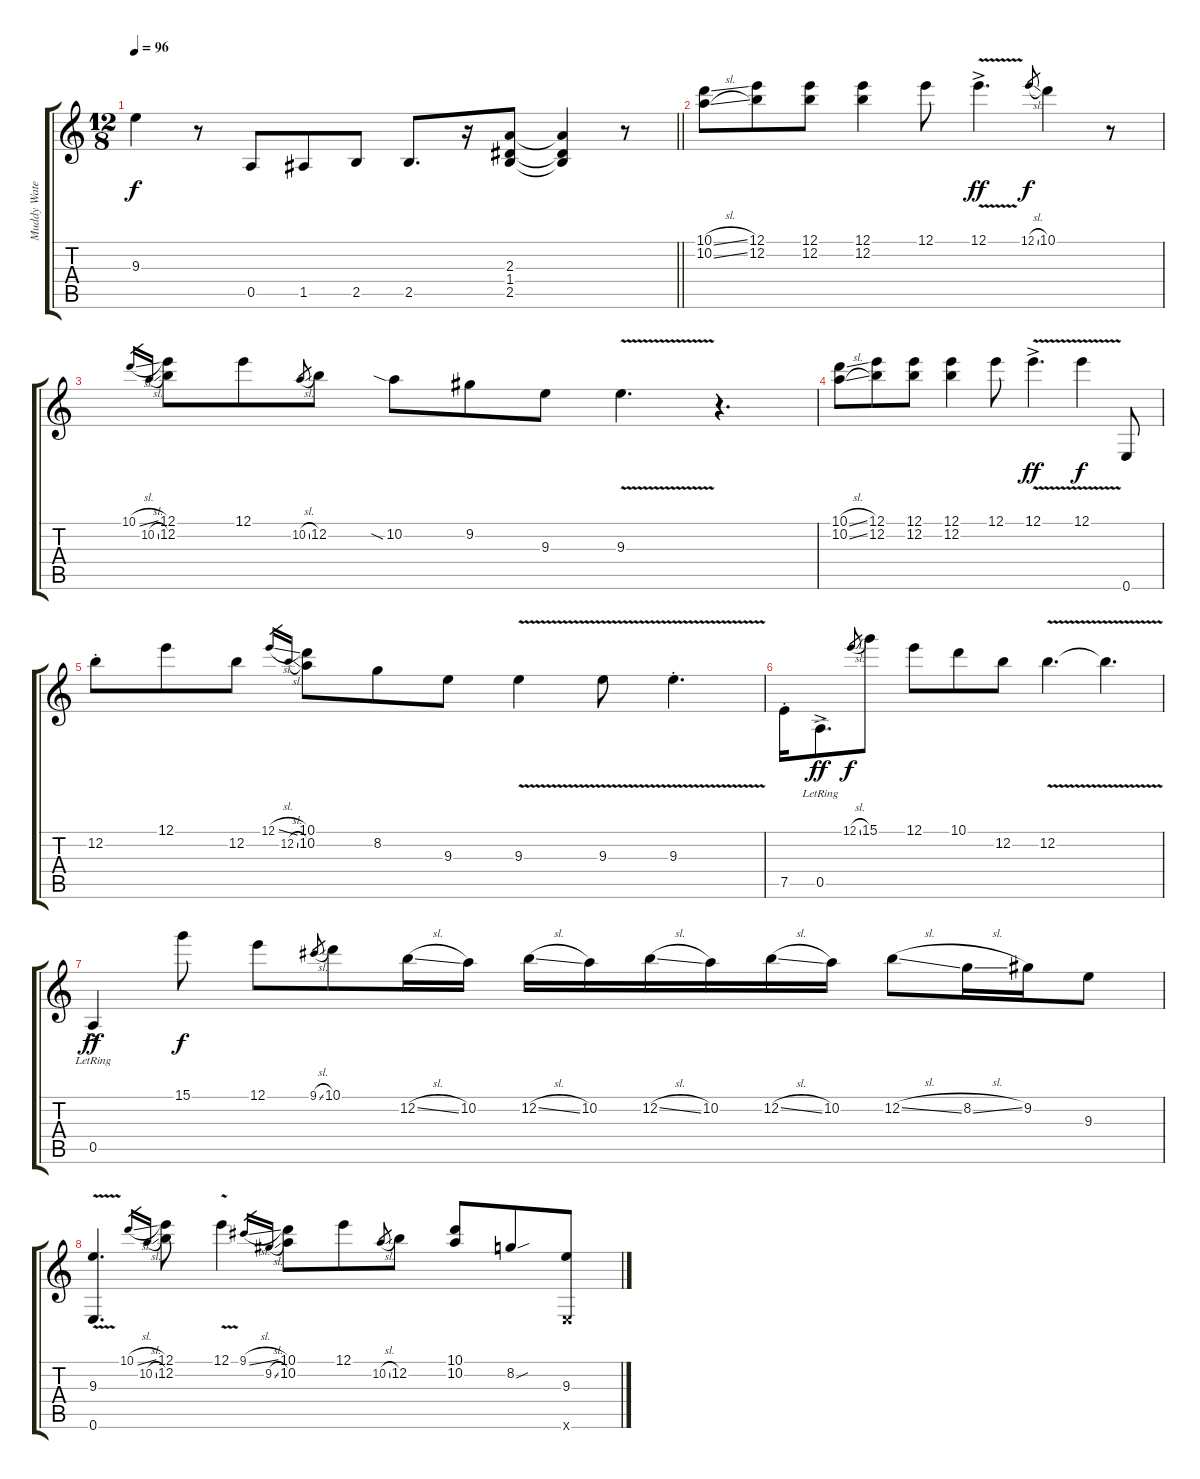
\track ("Muddy Waters- Guitar 1" "Muddy Wate") {instrument acousticguitarsteel}
\staff {score tabs}
\tuning (E4 B3 G3 D3 A2 E2) {hide}
\ts (12 8)
\tempo 96
\clef g2
\barLineRight lightlight
\ks c
9.3.4{dy f} r.8 0.5.8 1.5.8 2.5.8 2.5.8{d} r.16 (2.3 1.4 2.5).8 (2.3{t} 1.4{t} 2.5{t}).4 r.8 |
(10.1{sl} 10.2{sl}).8 (12.1 12.2).8 (12.1 12.2).8 (12.1 12.2).4 12.1.8 12.1{v ac}.4{d dy ff} 12.1{sl}.8{gr dy f} 10.1.4 r.8 |
10.1{sl}.16{gr} 10.2{sl}.16{gr} (12.1 12.2).8 12.1.8 10.2{sl}.8{gr} 12.2.8 10.2{sia}.8 9.2.8 9.3.8 9.3{v}.4{d} r.4{d} |
(10.1{sl} 10.2{sl}).8 (12.1 12.2).8 (12.1 12.2).8 (12.1 12.2).4 12.1.8 12.1{v ac}.4{d dy ff} 12.1{v}.4{dy f} 0.6.8 |
12.2{st}.8 12.1.8 12.2.8 12.1{sl}.16{gr} 12.2{sl}.16{gr} (10.1 10.2).8 8.2.8 9.3.8 9.3{v}.4 9.3{v}.8 9.3{v st}.4{d} |
7.5{st}.16 0.5{ac lr}.8{d dy ff} 12.1{sl}.8{gr dy f} 15.1.8 12.1.8 10.1.8 12.2.8 12.2{v}.4{d} 12.2{t}.4{d} |
0.5{ac lr}.4{dy ff} 15.1.8{dy f} 12.1.8 9.1{sl}.8{gr} 10.1.8 12.2{sl}.16 10.2.16 12.2{sl}.16 10.2.16 12.2{sl}.16 10.2.16 12.2{sl}.16 10.2.16 12.2{sl}.8 8.2{sl}.16 9.2.16 9.3.8 |
(9.3{v} 0.6{v}).4{d} 10.1{sl}.16{gr} 10.2{sl}.16{gr} (12.1 12.2).8 12.1{v}.4 9.1{sl}.16{gr} 9.2{sl}.16{gr} (10.1 10.2).8 12.1.8 10.2{sl}.8{gr} 12.2.8 (10.1 10.2).8 8.2{sou}.8 (9.3 0.6{x}).8
